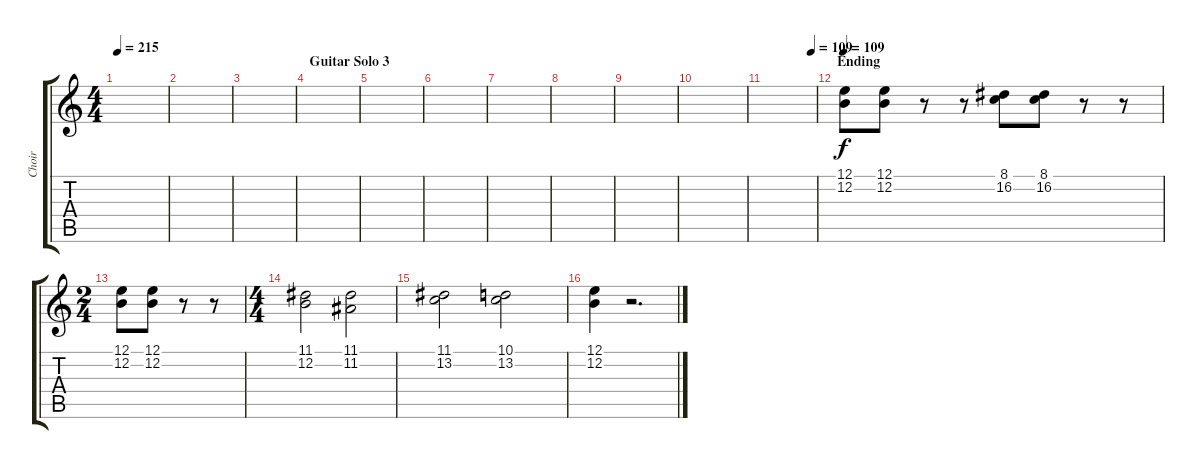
\track ("Choir" "Choir") {instrument choiraahs}
\staff {score tabs}
\tuning (E4 B3 G3 D3 A2 E2) {hide}
\ts (4 4)
\tempo 215
\clef g2
\ks c
|
|
|
\section ("" "Guitar Solo 3")
|
|
|
|
|
|
|
\tempo (109 0.9166666666666666)
|
\section ("" "Ending")
\tempo 109
(12.1 12.2).8 (12.1 12.2).8 r.8 r.8 (8.1 16.2).8 (8.1 16.2).8 r.8 r.8 |
\ts (2 4)
(12.1 12.2).8 (12.1 12.2).8 r.8 r.8 |
\ts (4 4)
(11.1 12.2).2 (11.1 11.2).2 |
(11.1 13.2).2 (10.1 13.2).2 |
(12.1 12.2).4 r.2{d}
